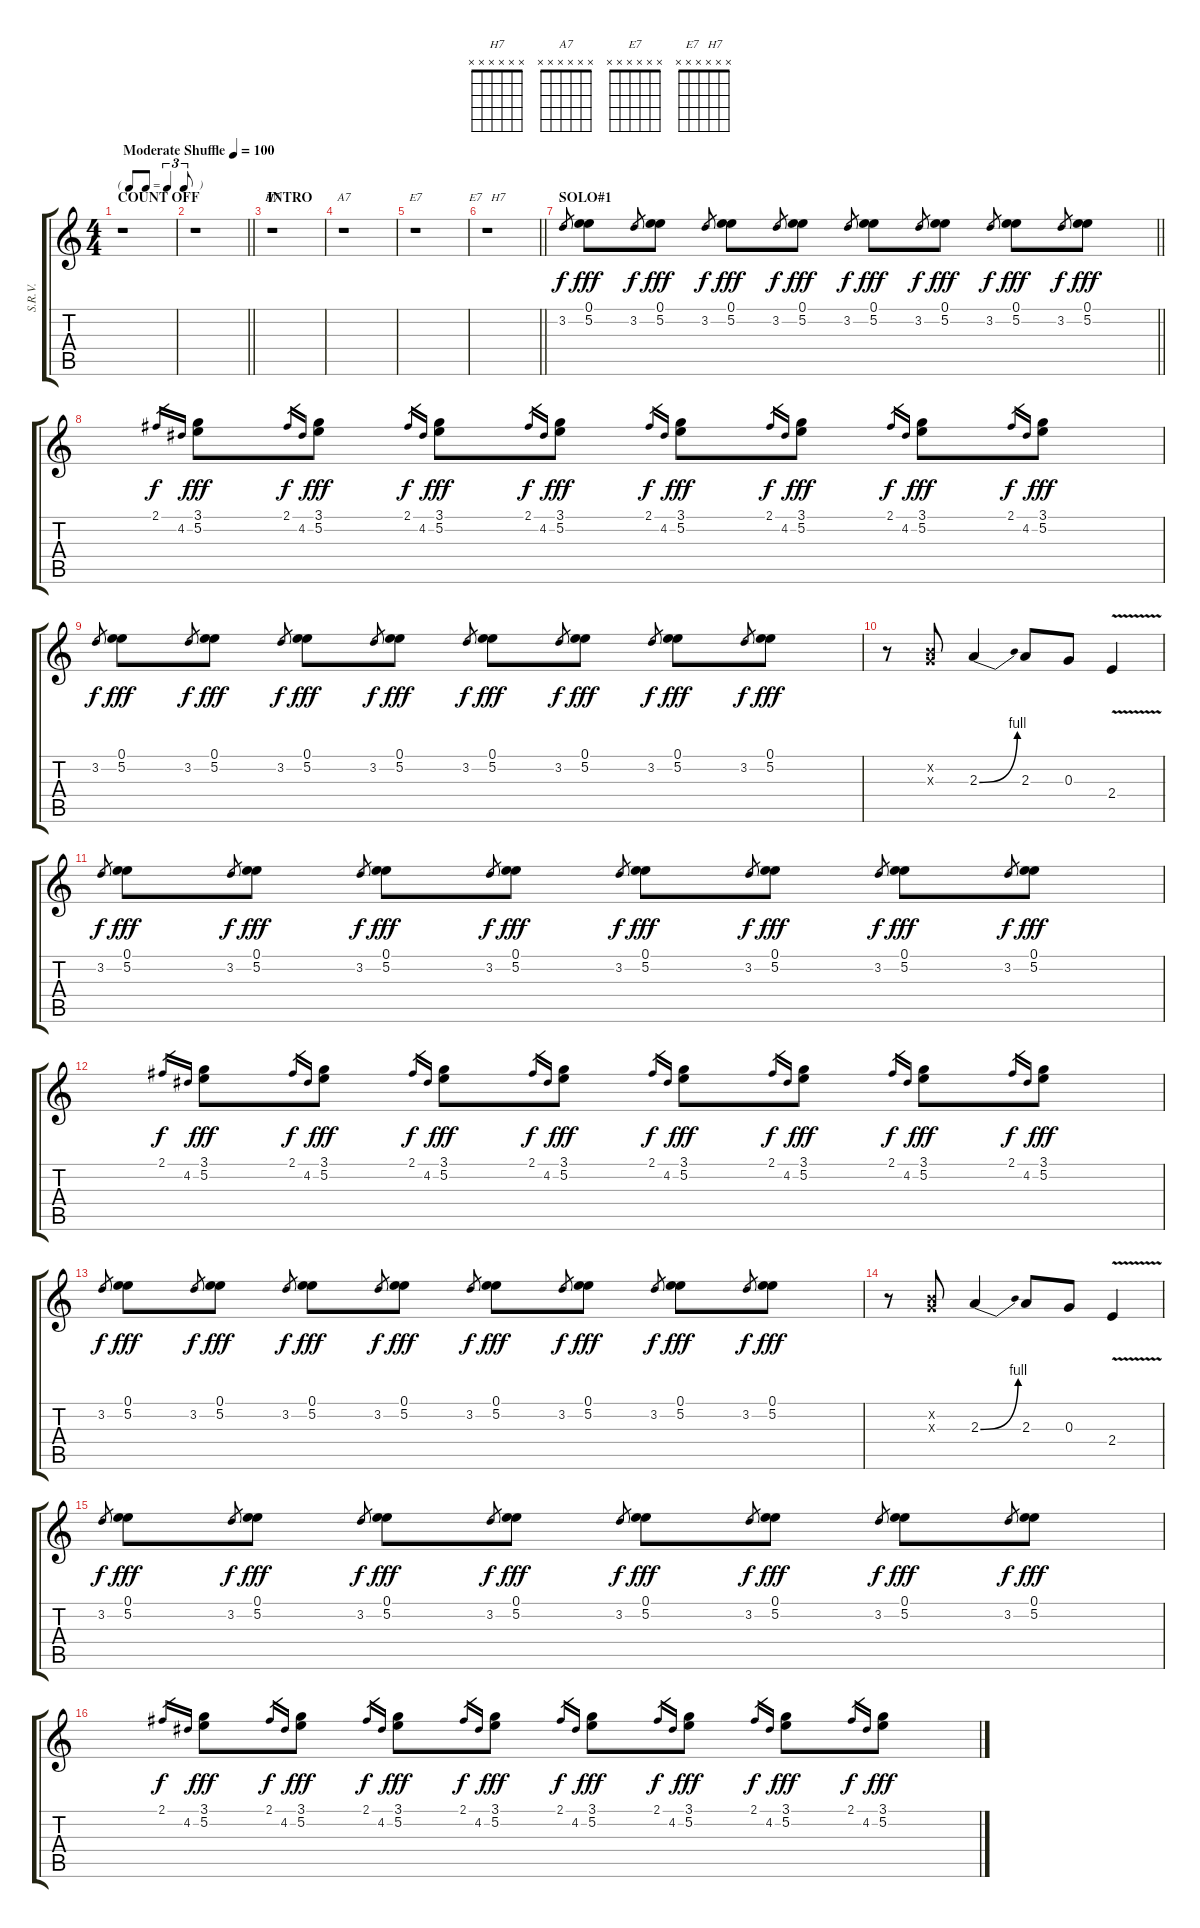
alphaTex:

\track ("S.R.V." "S.R.V.") {instrument overdrivenguitar}
\staff {score tabs}
\tuning (E4 B3 G3 D3 A2 E2) {hide}
\chord ("H7" x x x x x x)
\chord ("A7" x x x x x x)
\chord ("E7" x x x x x x)
\chord ("E7   H7" x x x x x x)
\ts (4 4)
\tf triplet8th
\section ("" "COUNT OFF")
\tempo (100 "Moderate Shuffle")
\clef g2
\ks c
r.1{dy f instrument overdrivenguitar} |
\barLineRight lightlight
r.1 |
\section ("" "INTRO")
r.1{ch "H7"} |
r.1{ch "A7"} |
r.1{ch "E7"} |
\barLineRight lightlight
r.1{ch "E7   H7"} |
\section ("" "SOLO#1")
\barLineRight lightlight
3.2.8{gr} (0.1 5.2).8{dy fff} 3.2.8{gr dy f} (0.1 5.2).8{dy fff} 3.2.8{gr dy f} (0.1 5.2).8{dy fff} 3.2.8{gr dy f} (0.1 5.2).8{dy fff} 3.2.8{gr dy f} (0.1 5.2).8{dy fff} 3.2.8{gr dy f} (0.1 5.2).8{dy fff} 3.2.8{gr dy f} (0.1 5.2).8{dy fff} 3.2.8{gr dy f} (0.1 5.2).8{dy fff} |
2.1.16{gr dy f} 4.2.16{gr} (3.1 5.2).8{dy fff} 2.1.16{gr dy f} 4.2.16{gr} (3.1 5.2).8{dy fff} 2.1.16{gr dy f} 4.2.16{gr} (3.1 5.2).8{dy fff} 2.1.16{gr dy f} 4.2.16{gr} (3.1 5.2).8{dy fff} 2.1.16{gr dy f} 4.2.16{gr} (3.1 5.2).8{dy fff} 2.1.16{gr dy f} 4.2.16{gr} (3.1 5.2).8{dy fff} 2.1.16{gr dy f} 4.2.16{gr} (3.1 5.2).8{dy fff} 2.1.16{gr dy f} 4.2.16{gr} (3.1 5.2).8{dy fff} |
3.2.8{gr dy f} (0.1 5.2).8{dy fff} 3.2.8{gr dy f} (0.1 5.2).8{dy fff} 3.2.8{gr dy f} (0.1 5.2).8{dy fff} 3.2.8{gr dy f} (0.1 5.2).8{dy fff} 3.2.8{gr dy f} (0.1 5.2).8{dy fff} 3.2.8{gr dy f} (0.1 5.2).8{dy fff} 3.2.8{gr dy f} (0.1 5.2).8{dy fff} 3.2.8{gr dy f} (0.1 5.2).8{dy fff} |
r.8 (0.2{x} 0.3{x}).8 2.3{be (bend 0 0 60 4)}.4 2.3.8 0.3.8 2.4{v}.4 |
3.2.8{gr dy f} (0.1 5.2).8{dy fff} 3.2.8{gr dy f} (0.1 5.2).8{dy fff} 3.2.8{gr dy f} (0.1 5.2).8{dy fff} 3.2.8{gr dy f} (0.1 5.2).8{dy fff} 3.2.8{gr dy f} (0.1 5.2).8{dy fff} 3.2.8{gr dy f} (0.1 5.2).8{dy fff} 3.2.8{gr dy f} (0.1 5.2).8{dy fff} 3.2.8{gr dy f} (0.1 5.2).8{dy fff} |
2.1.16{gr dy f} 4.2.16{gr} (3.1 5.2).8{dy fff} 2.1.16{gr dy f} 4.2.16{gr} (3.1 5.2).8{dy fff} 2.1.16{gr dy f} 4.2.16{gr} (3.1 5.2).8{dy fff} 2.1.16{gr dy f} 4.2.16{gr} (3.1 5.2).8{dy fff} 2.1.16{gr dy f} 4.2.16{gr} (3.1 5.2).8{dy fff} 2.1.16{gr dy f} 4.2.16{gr} (3.1 5.2).8{dy fff} 2.1.16{gr dy f} 4.2.16{gr} (3.1 5.2).8{dy fff} 2.1.16{gr dy f} 4.2.16{gr} (3.1 5.2).8{dy fff} |
3.2.8{gr dy f} (0.1 5.2).8{dy fff} 3.2.8{gr dy f} (0.1 5.2).8{dy fff} 3.2.8{gr dy f} (0.1 5.2).8{dy fff} 3.2.8{gr dy f} (0.1 5.2).8{dy fff} 3.2.8{gr dy f} (0.1 5.2).8{dy fff} 3.2.8{gr dy f} (0.1 5.2).8{dy fff} 3.2.8{gr dy f} (0.1 5.2).8{dy fff} 3.2.8{gr dy f} (0.1 5.2).8{dy fff} |
r.8 (0.2{x} 0.3{x}).8 2.3{be (bend 0 0 60 4)}.4 2.3.8 0.3.8 2.4{v}.4 |
3.2.8{gr dy f} (0.1 5.2).8{dy fff} 3.2.8{gr dy f} (0.1 5.2).8{dy fff} 3.2.8{gr dy f} (0.1 5.2).8{dy fff} 3.2.8{gr dy f} (0.1 5.2).8{dy fff} 3.2.8{gr dy f} (0.1 5.2).8{dy fff} 3.2.8{gr dy f} (0.1 5.2).8{dy fff} 3.2.8{gr dy f} (0.1 5.2).8{dy fff} 3.2.8{gr dy f} (0.1 5.2).8{dy fff} |
2.1.16{gr dy f} 4.2.16{gr} (3.1 5.2).8{dy fff} 2.1.16{gr dy f} 4.2.16{gr} (3.1 5.2).8{dy fff} 2.1.16{gr dy f} 4.2.16{gr} (3.1 5.2).8{dy fff} 2.1.16{gr dy f} 4.2.16{gr} (3.1 5.2).8{dy fff} 2.1.16{gr dy f} 4.2.16{gr} (3.1 5.2).8{dy fff} 2.1.16{gr dy f} 4.2.16{gr} (3.1 5.2).8{dy fff} 2.1.16{gr dy f} 4.2.16{gr} (3.1 5.2).8{dy fff} 2.1.16{gr dy f} 4.2.16{gr} (3.1 5.2).8{dy fff}
